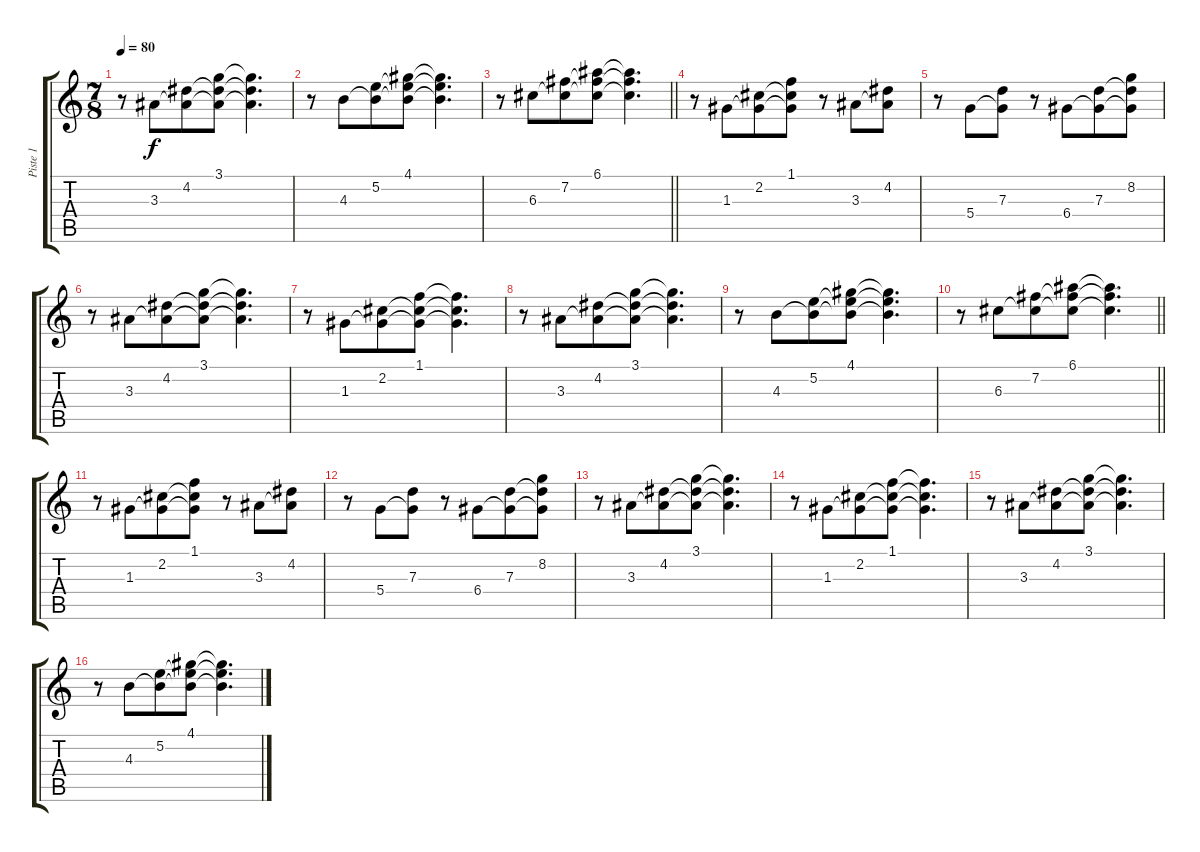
\track ("Piste 1" "Piste 1") {instrument acousticguitarsteel}
\staff {score tabs}
\tuning (E4 B3 G3 D3 A2 E2) {hide}
\ts (7 8)
\tempo 80
\clef g2
\ks c
r.8{dy f} 3.3.8 (4.2 3.3{t}).8 (3.1 4.2{t} 3.3{t}).8 (3.1{t} 4.2{t} 3.3{t}).4{d} |
r.8 4.3.8 (5.2 4.3{t}).8 (4.1 5.2{t} 4.3{t}).8 (4.1{t} 5.2{t} 4.3{t}).4{d} |
\barLineRight lightlight
r.8 6.3.8 (7.2 6.3{t}).8 (6.1 7.2{t} 6.3{t}).8 (6.1{t} 7.2{t} 6.3{t}).4{d} |
r.8{volume 10} 1.3.8 (2.2 1.3{t}).8 (1.1 2.2{t} 1.3{t}).8 r.8 3.3.8 (4.2 3.3{t}).8 |
r.8 5.4.8 (7.3 5.4{t}).8 r.8 6.4.8 (7.3 6.4{t}).8 (8.2 7.3{t} 6.4{t}).8 |
r.8 3.3.8 (4.2 3.3{t}).8 (3.1 4.2{t} 3.3{t}).8 (3.1{t} 4.2{t} 3.3{t}).4{d} |
r.8 1.3.8 (2.2 1.3{t}).8 (1.1 2.2{t} 1.3{t}).8 (1.1{t} 2.2{t} 1.3{t}).4{d} |
r.8 3.3.8 (4.2 3.3{t}).8 (3.1 4.2{t} 3.3{t}).8 (3.1{t} 4.2{t} 3.3{t}).4{d} |
r.8 4.3.8 (5.2 4.3{t}).8 (4.1 5.2{t} 4.3{t}).8 (4.1{t} 5.2{t} 4.3{t}).4{d} |
\barLineRight lightlight
r.8 6.3.8 (7.2 6.3{t}).8 (6.1 7.2{t} 6.3{t}).8 (6.1{t} 7.2{t} 6.3{t}).4{d} |
r.8{volume 10} 1.3.8 (2.2 1.3{t}).8 (1.1 2.2{t} 1.3{t}).8 r.8 3.3.8 (4.2 3.3{t}).8 |
r.8{volume 9} 5.4.8 (7.3 5.4{t}).8 r.8 6.4.8 (7.3 6.4{t}).8 (8.2 7.3{t} 6.4{t}).8 |
r.8{volume 8} 3.3.8 (4.2 3.3{t}).8 (3.1 4.2{t} 3.3{t}).8 (3.1{t} 4.2{t} 3.3{t}).4{d} |
r.8{volume 7} 1.3.8 (2.2 1.3{t}).8 (1.1 2.2{t} 1.3{t}).8 (1.1{t} 2.2{t} 1.3{t}).4{d} |
r.8{volume 6} 3.3.8 (4.2 3.3{t}).8 (3.1 4.2{t} 3.3{t}).8 (3.1{t} 4.2{t} 3.3{t}).4{d} |
r.8{volume 5} 4.3.8 (5.2 4.3{t}).8 (4.1 5.2{t} 4.3{t}).8 (4.1{t} 5.2{t} 4.3{t}).4{d}
